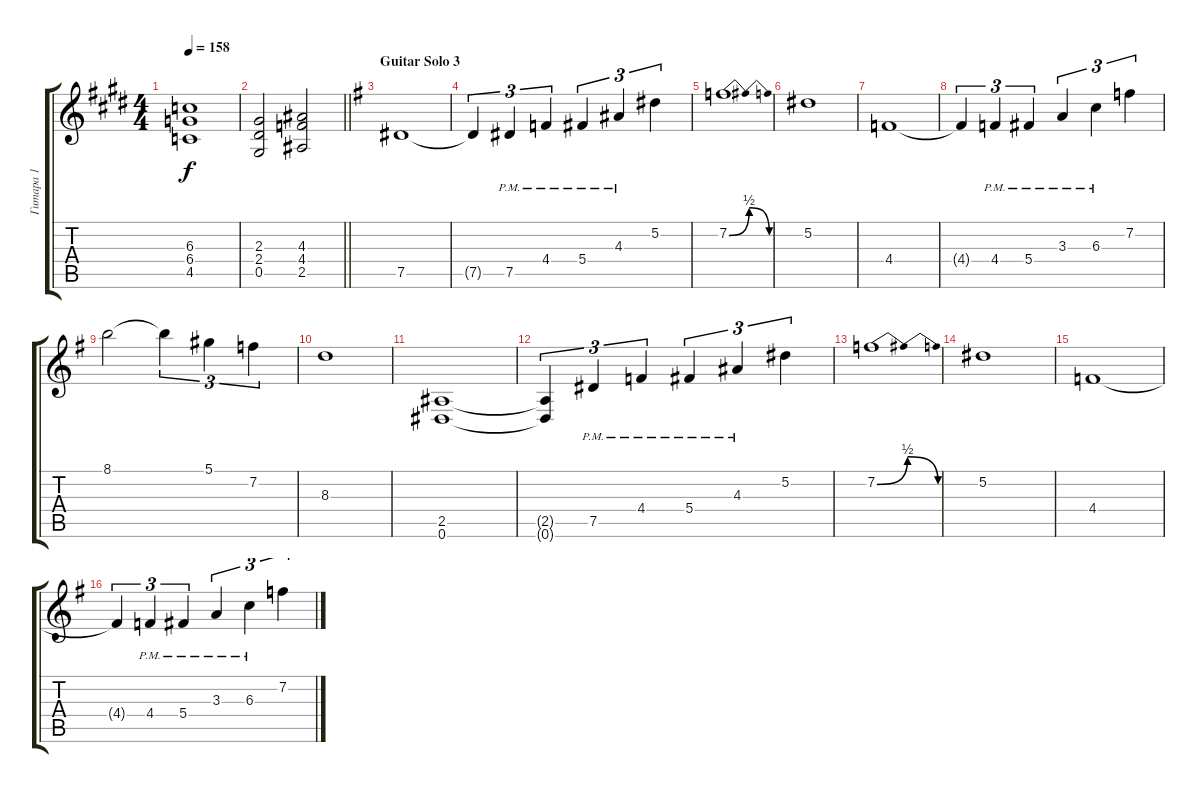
\track ("Гитара 1" "Гитара 1") {instrument distortionguitar}
\staff {score tabs}
\tuning (Eb4 Bb3 Gb3 Db3 Ab2 Eb2) {hide}
\ts (4 4)
\tempo 158
\clef g2
\ks c#minor
(6.3 6.4 4.5).1{dy f} |
\barLineRight lightlight
(2.3 2.4 0.5).2 (4.3 4.4 2.5).2 |
\section ("" "Guitar Solo 3")
\ks eminor
7.5.1{volume 16} |
7.5{t}.4{tu (3 2)} 7.5{pm}.4{tu (3 2)} 4.4{pm}.4{tu (3 2)} 5.4{pm}.4{tu (3 2)} 4.3{pm}.4{tu (3 2)} 5.2.4{tu (3 2)} |
7.2{be (bendrelease 0 0 9 2 46 2 60 0)}.1 |
5.2.1 |
4.4.1 |
4.4{t}.4{tu (3 2)} 4.4{pm}.4{tu (3 2)} 5.4{pm}.4{tu (3 2)} 3.3{pm}.4{tu (3 2)} 6.3{pm}.4{tu (3 2)} 7.2.4{tu (3 2)} |
8.1.2 8.1{t}.4{tu (3 2)} 5.1.4{tu (3 2)} 7.2.4{tu (3 2)} |
8.3.1 |
(2.5 0.6).1{volume 13} |
(2.5{t} 0.6{t}).4{tu (3 2)} 7.5{pm}.4{tu (3 2) volume 16} 4.4{pm}.4{tu (3 2)} 5.4{pm}.4{tu (3 2)} 4.3{pm}.4{tu (3 2)} 5.2.4{tu (3 2)} |
7.2{be (bendrelease 0 0 9 2 46 2 60 0)}.1 |
5.2.1 |
4.4.1 |
4.4{t}.4{tu (3 2)} 4.4{pm}.4{tu (3 2)} 5.4{pm}.4{tu (3 2)} 3.3{pm}.4{tu (3 2)} 6.3{pm}.4{tu (3 2)} 7.2.4{tu (3 2)}
